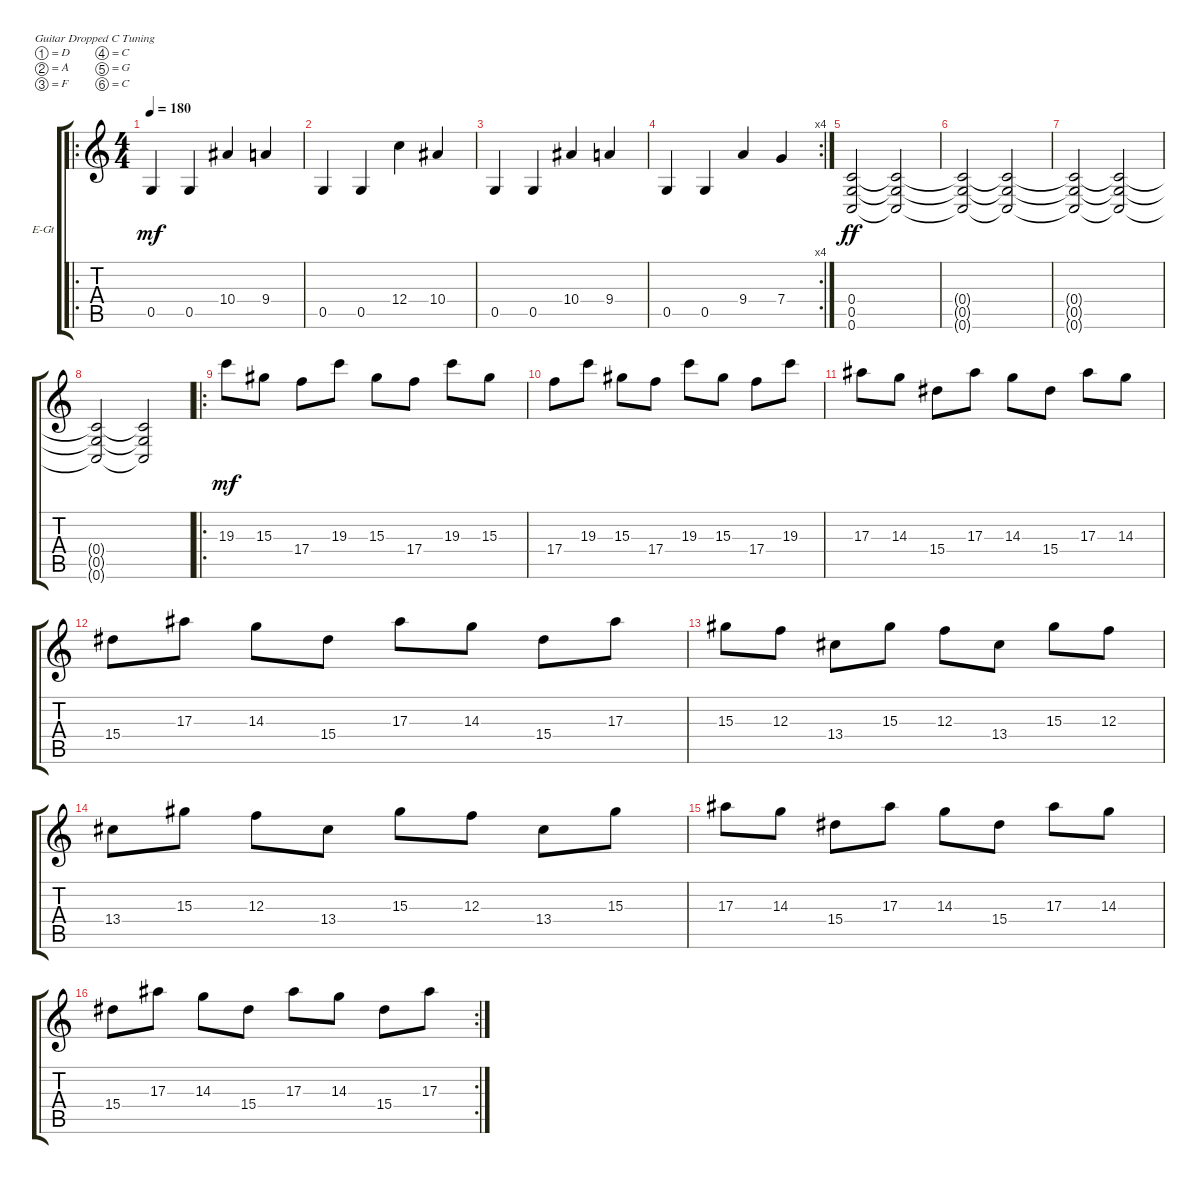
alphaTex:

\bracketExtendMode groupsimilarinstruments
\firstSystemTrackNameOrientation horizontal
\otherSystemsTrackNameOrientation horizontal
\track ("Electric Guitar 1" "E-Gt") {instrument distortionguitar}
\staff {score tabs}
\tuning (D4 A3 F3 C3 G2 C2)
\ro
\ts (4 4)
\tempo 180
\clef g2
\ks c
0.5.4{dy mf} 0.5.4 10.4.4 9.4.4 |
0.5.4 0.5.4 12.4.4 10.4.4 |
0.5.4 0.5.4 10.4.4 9.4.4 |
\rc 4
0.5.4 0.5.4 9.4.4 7.4.4 |
(0.6 0.5 0.4).2{dy ff} (0.6{t} 0.5{t} 0.4{t}).2 |
(0.6{t} 0.5{t} 0.4{t}).2 (0.6{t} 0.5{t} 0.4{t}).2 |
(0.6{t} 0.5{t} 0.4{t}).2 (0.6{t} 0.5{t} 0.4{t}).2 |
(0.6{t} 0.5{t} 0.4{t}).2 (0.6{t} 0.5{t} 0.4{t}).2 |
\ro
19.3.8{dy mf} 15.3.8 17.4.8 19.3.8 15.3.8 17.4.8 19.3.8 15.3.8 |
17.4.8 19.3.8 15.3.8 17.4.8 19.3.8 15.3.8 17.4.8 19.3.8 |
17.3.8 14.3.8 15.4.8 17.3.8 14.3.8 15.4.8 17.3.8 14.3.8 |
15.4.8 17.3.8 14.3.8 15.4.8 17.3.8 14.3.8 15.4.8 17.3.8 |
15.3.8 12.3.8 13.4.8 15.3.8 12.3.8 13.4.8 15.3.8 12.3.8 |
13.4.8 15.3.8 12.3.8 13.4.8 15.3.8 12.3.8 13.4.8 15.3.8 |
17.3.8 14.3.8 15.4.8 17.3.8 14.3.8 15.4.8 17.3.8 14.3.8 |
\rc 2
15.4.8 17.3.8 14.3.8 15.4.8 17.3.8 14.3.8 15.4.8 17.3.8
